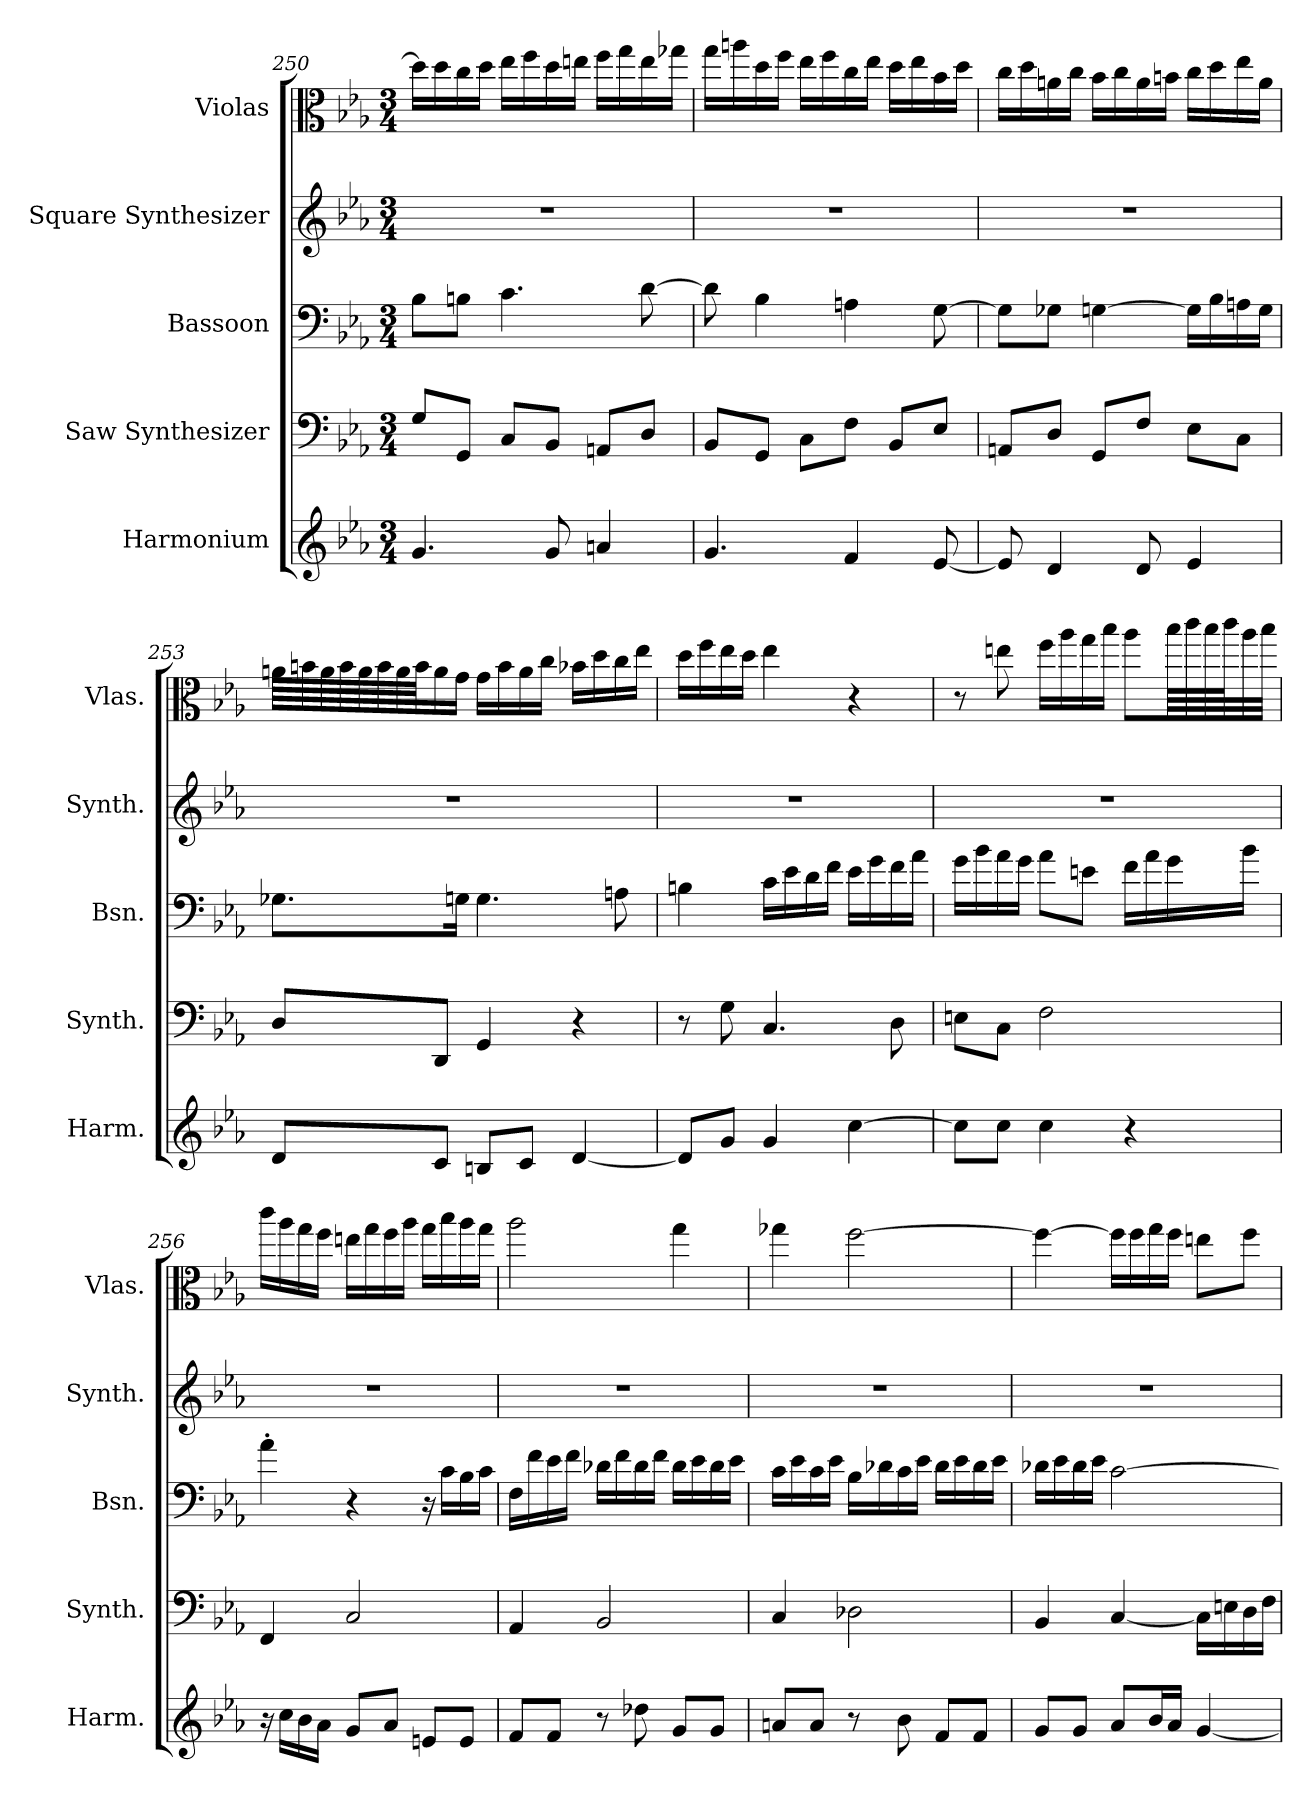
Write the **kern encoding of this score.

**kern	**kern	**kern	**kern	**kern
*part5	*part4	*part3	*part2	*part1
*staff5	*staff4	*staff3	*staff2	*staff1
*I"Harmonium	*I"Saw Synthesizer	*I"Bassoon	*I"Square Synthesizer	*I"Violas
*I'Harm.	*I'Synth.	*I'Bsn.	*I'Synth.	*I'Vlas.
*clefG2	*clefF4	*clefF4	*clefG2	*clefC3
*k[b-e-a-]	*k[b-e-a-]	*k[b-e-a-]	*k[b-e-a-]	*k[b-e-a-]
*M3/4	*M3/4	*M3/4	*M3/4	*M3/4
=250	=250	=250	=250	=250
4.g/	8G/L	8B-\L	2.r	16dd\LL]
.	.	.	.	16dd\
.	8GG/J	8Bn\J	.	16cc\
.	.	.	.	16dd\JJ
.	8C/L	4.c\	.	16ee-\LL
.	.	.	.	16ff\
8g/	8BB-/J	.	.	16dd\
.	.	.	.	16een\JJ
4an/	8AAn/L	.	.	16ff\LL
.	.	.	.	16gg\
.	8D/J	[8d\	.	16ee\
.	.	.	.	16gg-X\JJ
!!LO:LB:g=z
=251	=251	=251	=251	=251
4.g/	8BB-/L	8d\]	2.r	16gg\LL
.	.	.	.	16aan\
.	8GG/J	4B-\	.	16dd\
.	.	.	.	16ff\JJ
.	8C\L	.	.	16ee-\LL
.	.	.	.	16ff\
4f/	8F\J	4An\	.	16cc\
.	.	.	.	16ee-\JJ
.	8BB-/L	.	.	16dd\LL
.	.	.	.	16ee-\
[8e-/	8E-/J	[8G\	.	16b-\
.	.	.	.	16dd\JJ
=252	=252	=252	=252	=252
8e-/]	8AAn/L	8G\L]	2.r	16cc\LL
.	.	.	.	16dd\
4d/	8D/J	8G-X\J	.	16an\
.	.	.	.	16cc\JJ
.	8GG/L	[4Gn\	.	16b-\LL
.	.	.	.	16cc\
8d/	8F/J	.	.	16a\
.	.	.	.	16bn\JJ
4e-/	8E-\L	16G\LL]	.	16cc\LL
.	.	16B-\	.	16dd\
.	8C\J	16An\	.	16ee-\
.	.	16G\JJ	.	16a\JJ
!!LO:PB:g=z
=253	=253	=253	=253	=253
8d/L	8D/L	8.G-X\L	2.r	64an\LLLL
.	.	.	.	64bn\
.	.	.	.	64a\
.	.	.	.	64b\
.	.	.	.	64a\
.	.	.	.	64b\
.	.	.	.	64a\
.	.	.	.	64b\JJ
8c/J	8DD/J	.	.	16a\
.	.	16Gn\Jk	.	16g\JJ
8Bn/L	4GG/	4.G\	.	16g\LL
.	.	.	.	16b\
8c/J	.	.	.	16a\
.	.	.	.	16cc\JJ
[4d/	4r	.	.	16b-X\LL
.	.	.	.	16dd\
.	.	8An\	.	16cc\
.	.	.	.	16ee-\JJ
=254	=254	=254	=254	=254
8d/L]	8r	4Bn\	2.r	16dd\LL
.	.	.	.	16ff\
8g/J	8G\	.	.	16ee-\
.	.	.	.	16dd\JJ
4g/	4.C/	16c\LL	.	4ee-\
.	.	16e-\	.	.
.	.	16d\	.	.
.	.	16f\JJ	.	.
[4cc\	.	16e-\LL	.	4r
.	.	16g\	.	.
.	8D\	16f\	.	.
.	.	16a-\JJ	.	.
!!LO:LB:g=z
=255	=255	=255	=255	=255
8cc\L]	8En\L	16g\LL	2.r	8r
.	.	16b-\	.	.
8cc\J	8C\J	16a-\	.	8een\
.	.	16g\JJ	.	.
4cc\	2F\	8a-\L	.	16ff\LL
.	.	.	.	16aa-\
.	.	8en\J	.	16gg\
.	.	.	.	16bb-\JJ
4r	.	16f\LL	.	8aa-\L
.	.	16a-\	.	.
.	.	16g\	.	64bb-\LLL
.	.	.	.	64ccc\
.	.	.	.	64bb-\
.	.	.	.	64ccc\J
.	.	16b-\JJ	.	32aa-\
.	.	.	.	32bb-\JJJ
=256	=256	=256	=256	=256
16r	4FF/	4a-'\	2.r	16ccc\LL
16cc\LL	.	.	.	16aa-\
16b-\	.	.	.	16gg\
16a-\JJ	.	.	.	16ff\JJ
8g/L	2C/	4r	.	16een\LL
.	.	.	.	16gg\
8a-/J	.	.	.	16ff\
.	.	.	.	16aa-\JJ
8en/L	.	16r	.	16gg\LL
.	.	16c\LL	.	16bb-\
8e/J	.	16B-\	.	16aa-\
.	.	16c\JJ	.	16gg\JJ
!!LO:PB:g=z
=257	=257	=257	=257	=257
8f/L	4AA-/	16F\LL	2.r	2aa-\
.	.	16f\	.	.
8f/J	.	16e-\	.	.
.	.	16f\JJ	.	.
8r	2BB-/	16d-X\LL	.	.
.	.	16f\	.	.
8dd-X\	.	16d-\	.	.
.	.	16f\JJ	.	.
8g/L	.	16d-\LL	.	4gg\
.	.	16e-\	.	.
8g/J	.	16d-\	.	.
.	.	16e-\JJ	.	.
=258	=258	=258	=258	=258
8an/L	4C/	16c\LL	2.r	4gg-X\
.	.	16e-\	.	.
8a/J	.	16c\	.	.
.	.	16e-\JJ	.	.
8r	2D-X\	16B-\LL	.	[2ff\
.	.	16d-X\	.	.
8b-\	.	16c\	.	.
.	.	16e-\JJ	.	.
8f/L	.	16d-\LL	.	.
.	.	16e-\	.	.
8f/J	.	16d-\	.	.
.	.	16e-\JJ	.	.
!!LO:LB:g=z
=259	=259	=259	=259	=259
8g/L	4BB-/	16d-X\LL	2.r	4ff\_
.	.	16e-\	.	.
8g/J	.	16d-\	.	.
.	.	16e-\JJ	.	.
8a-/L	[4C/	[2c\	.	16ff\LL]
.	.	.	.	16ff\
16b-/L	.	.	.	16gg\
16a-/JJ	.	.	.	16ff\JJ
[4g/	16C\LL]	.	.	8een\L
.	16En\	.	.	.
.	16D\	.	.	8ff\J
.	16F\JJ	.	.	.
=	=	=	=	=
*-	*-	*-	*-	*-
